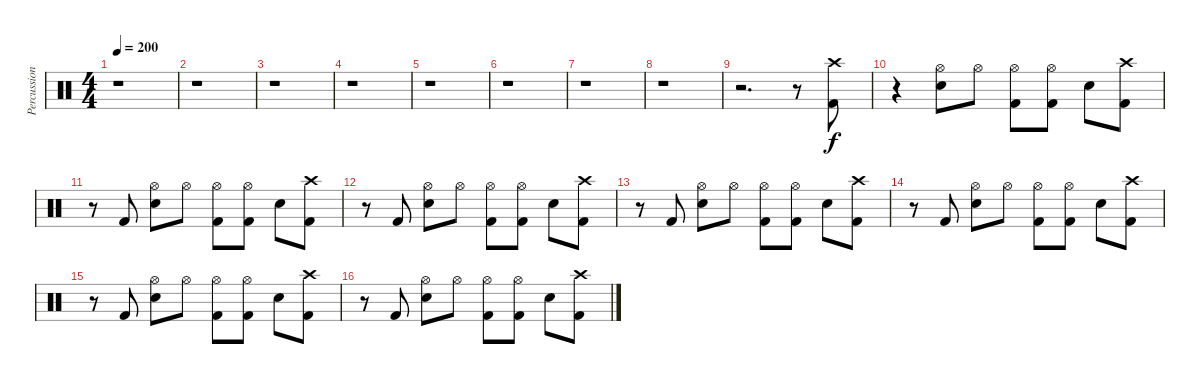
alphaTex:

\track ("Percussion" "Percussion") {instrument percussion}
\staff {score}
\articulation defaults
\ts (4 4)
\tempo 200
\clef neutral
\ks c
r.1{dy f} |
r.1 |
r.1 |
r.1 |
r.1 |
r.1 |
r.1 |
r.1 |
r.2{d} r.8 ("Crash high (hit)" "Kick (hit) 2").8 |
r.4 ("Hi-Hat (open)" "Electric Snare (hit)").8 "Hi-Hat (open)".8 ("Hi-Hat (open)" "Kick (hit) 2").8 ("Hi-Hat (open)" "Kick (hit) 2").8 "Electric Snare (hit)".8 ("Crash high (hit)" "Kick (hit) 2").8 |
r.8 "Kick (hit) 2".8 ("Hi-Hat (open)" "Electric Snare (hit)").8 "Hi-Hat (open)".8 ("Hi-Hat (open)" "Kick (hit) 2").8 ("Hi-Hat (open)" "Kick (hit) 2").8 "Electric Snare (hit)".8 ("Crash high (hit)" "Kick (hit) 2").8 |
r.8 "Kick (hit) 2".8 ("Hi-Hat (open)" "Electric Snare (hit)").8 "Hi-Hat (open)".8 ("Hi-Hat (open)" "Kick (hit) 2").8 ("Hi-Hat (open)" "Kick (hit) 2").8 "Electric Snare (hit)".8 ("Crash high (hit)" "Kick (hit) 2").8 |
r.8 "Kick (hit) 2".8 ("Hi-Hat (open)" "Electric Snare (hit)").8 "Hi-Hat (open)".8 ("Hi-Hat (open)" "Kick (hit) 2").8 ("Hi-Hat (open)" "Kick (hit) 2").8 "Electric Snare (hit)".8 ("Crash high (hit)" "Kick (hit) 2").8 |
r.8 "Kick (hit) 2".8 ("Hi-Hat (open)" "Electric Snare (hit)").8 "Hi-Hat (open)".8 ("Hi-Hat (open)" "Kick (hit) 2").8 ("Hi-Hat (open)" "Kick (hit) 2").8 "Electric Snare (hit)".8 ("Crash high (hit)" "Kick (hit) 2").8 |
r.8 "Kick (hit) 2".8 ("Hi-Hat (open)" "Electric Snare (hit)").8 "Hi-Hat (open)".8 ("Hi-Hat (open)" "Kick (hit) 2").8 ("Hi-Hat (open)" "Kick (hit) 2").8 "Electric Snare (hit)".8 ("Crash high (hit)" "Kick (hit) 2").8 |
r.8 "Kick (hit) 2".8 ("Hi-Hat (open)" "Electric Snare (hit)").8 "Hi-Hat (open)".8 ("Hi-Hat (open)" "Kick (hit) 2").8 ("Hi-Hat (open)" "Kick (hit) 2").8 "Electric Snare (hit)".8 ("Crash high (hit)" "Kick (hit) 2").8
